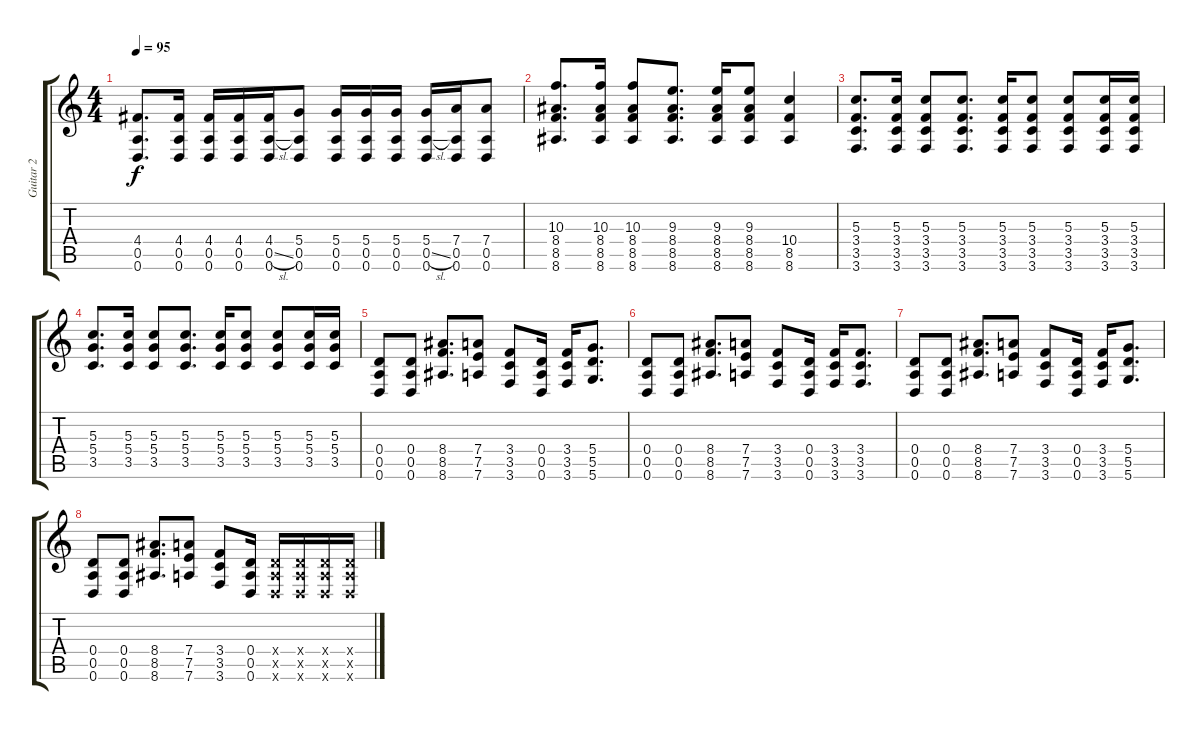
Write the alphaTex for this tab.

\track ("Guitar 2" "Guitar 2") {instrument distortionguitar}
\staff {score tabs}
\tuning (E4 B3 G3 D3 A2 D2) {hide}
\ts (4 4)
\tempo 95
\clef g2
\ks c
(4.4 0.5 0.6).8{d dy f} (4.4 0.5 0.6).16 (4.4 0.5 0.6).16 (4.4 0.5 0.6).16 (4.4 0.5{sl} 0.6).16 (5.4 0.5 0.6).8 (5.4 0.5 0.6).16 (5.4 0.5 0.6).16 (5.4 0.5 0.6).16 (5.4 0.5{sl} 0.6).16 (7.4 0.5 0.6).16 (7.4 0.5 0.6).8 |
(10.3 8.4 8.5 8.6).8{d} (10.3 8.4 8.5 8.6).16 (10.3 8.4 8.5 8.6).8 (9.3 8.4 8.5 8.6).8{d} (9.3 8.4 8.5 8.6).16 (9.3 8.4 8.5 8.6).8 (10.4 8.5 8.6).4 |
(5.3 3.4 3.5 3.6).8{d} (5.3 3.4 3.5 3.6).16 (5.3 3.4 3.5 3.6).8 (5.3 3.4 3.5 3.6).8{d} (5.3 3.4 3.5 3.6).16 (5.3 3.4 3.5 3.6).8 (5.3 3.4 3.5 3.6).8 (5.3 3.4 3.5 3.6).16 (5.3 3.4 3.5 3.6).16 |
(5.3 5.4 3.5).8{d} (5.3 5.4 3.5).16 (5.3 5.4 3.5).8 (5.3 5.4 3.5).8{d} (5.3 5.4 3.5).16 (5.3 5.4 3.5).8 (5.3 5.4 3.5).8 (5.3 5.4 3.5).16 (5.3 5.4 3.5).16 |
(0.4 0.5 0.6).8 (0.4 0.5 0.6).8 (8.4 8.5 8.6).8{d} (7.4 7.5 7.6).8 (3.4 3.5 3.6).8 (0.4 0.5 0.6).16 (3.4 3.5 3.6).16 (5.4 5.5 5.6).8{d} |
(0.4 0.5 0.6).8 (0.4 0.5 0.6).8 (8.4 8.5 8.6).8{d} (7.4 7.5 7.6).8 (3.4 3.5 3.6).8 (0.4 0.5 0.6).16 (3.4 3.5 3.6).16 (3.4 3.5 3.6).8{d} |
(0.4 0.5 0.6).8 (0.4 0.5 0.6).8 (8.4 8.5 8.6).8{d} (7.4 7.5 7.6).8 (3.4 3.5 3.6).8 (0.4 0.5 0.6).16 (3.4 3.5 3.6).16 (5.4 5.5 5.6).8{d} |
(0.4 0.5 0.6).8 (0.4 0.5 0.6).8 (8.4 8.5 8.6).8{d} (7.4 7.5 7.6).8 (3.4 3.5 3.6).8 (0.4 0.5 0.6).16 (0.4{x} 0.5{x} 0.6{x}).16 (0.4{x} 0.5{x} 0.6{x}).16 (0.4{x} 0.5{x} 0.6{x}).16 (0.4{x} 0.5{x} 0.6{x}).16
